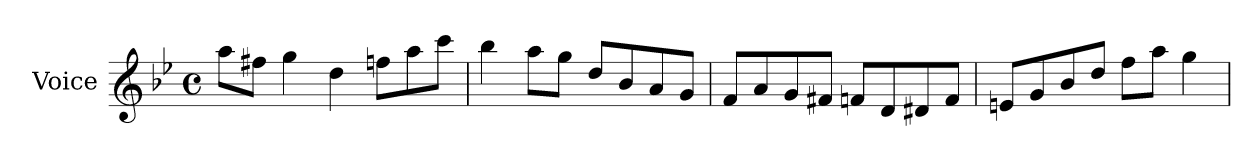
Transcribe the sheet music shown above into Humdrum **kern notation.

**kern
*part1
*staff1
*I"Voice
*I'Voice
*clefG2
*k[b-e-]
*M4/4
*met(c)
=1
8aa\L
8ff#X\J
4gg\
4dd\
8ffn\L
8aa\
8ccc\J
=2
4bb-\
8aa\L
8gg\J
8dd/L
8b-/
8a/
8g/J
=3
8f/L
8a/
8g/
8f#X/J
8fn/L
8d/
8d#X/
8f/J
=4
8en/L
8g/
8b-/
8dd/J
8ff\L
8aa\J
4gg\
=
*-
